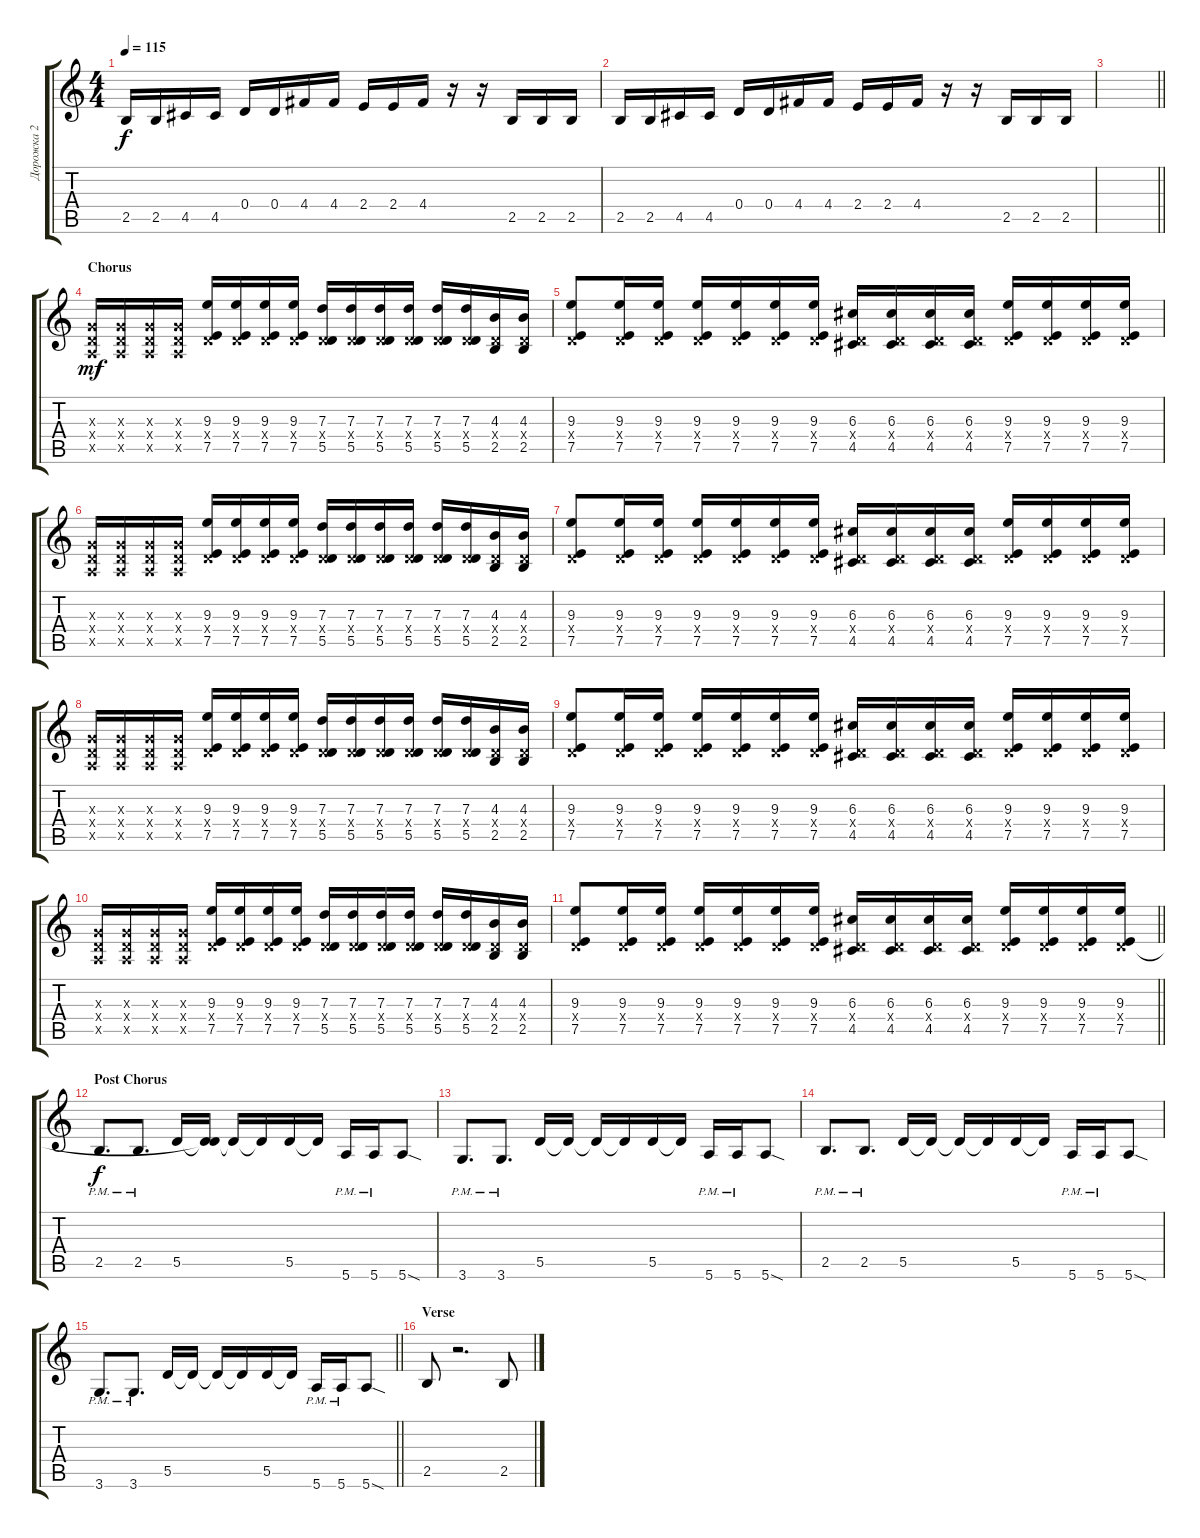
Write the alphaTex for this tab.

\track ("Дорожка 2" "Дорожка 2") {instrument distortionguitar}
\staff {score tabs}
\tuning (E4 B3 G3 D3 A2 E2) {hide}
\ts (4 4)
\tempo 115
\clef g2
\ks c
2.5.16{dy f} 2.5.16 4.5.16 4.5.16 0.4.16 0.4.16 4.4.16 4.4.16 2.4.16 2.4.16 4.4.16 r.16 r.16 2.5.16 2.5.16 2.5.16 |
2.5.16 2.5.16 4.5.16 4.5.16 0.4.16 0.4.16 4.4.16 4.4.16 2.4.16 2.4.16 4.4.16 r.16 r.16 2.5.16 2.5.16 2.5.16 |
\barLineRight lightlight
|
\section ("" "Chorus")
(0.3{x} 0.4{x} 0.5{x}).16{dy mf} (0.3{x} 0.4{x} 0.5{x}).16 (0.3{x} 0.4{x} 0.5{x}).16 (0.3{x} 0.4{x} 0.5{x}).16 (9.3 0.4{x} 7.5).16 (9.3 0.4{x} 7.5).16 (9.3 0.4{x} 7.5).16 (9.3 0.4{x} 7.5).16 (7.3 0.4{x} 5.5).16 (7.3 0.4{x} 5.5).16 (7.3 0.4{x} 5.5).16 (7.3 0.4{x} 5.5).16 (7.3 0.4{x} 5.5).16 (7.3 0.4{x} 5.5).16 (4.3 0.4{x} 2.5).16 (4.3 0.4{x} 2.5).16 |
(9.3 0.4{x} 7.5).8 (9.3 0.4{x} 7.5).16 (9.3 0.4{x} 7.5).16 (9.3 0.4{x} 7.5).16 (9.3 0.4{x} 7.5).16 (9.3 0.4{x} 7.5).16 (9.3 0.4{x} 7.5).16 (6.3 0.4{x} 4.5).16 (6.3 0.4{x} 4.5).16 (6.3 0.4{x} 4.5).16 (6.3 0.4{x} 4.5).16 (9.3 0.4{x} 7.5).16 (9.3 0.4{x} 7.5).16 (9.3 0.4{x} 7.5).16 (9.3 0.4{x} 7.5).16 |
(0.3{x} 0.4{x} 0.5{x}).16 (0.3{x} 0.4{x} 0.5{x}).16 (0.3{x} 0.4{x} 0.5{x}).16 (0.3{x} 0.4{x} 0.5{x}).16 (9.3 0.4{x} 7.5).16 (9.3 0.4{x} 7.5).16 (9.3 0.4{x} 7.5).16 (9.3 0.4{x} 7.5).16 (7.3 0.4{x} 5.5).16 (7.3 0.4{x} 5.5).16 (7.3 0.4{x} 5.5).16 (7.3 0.4{x} 5.5).16 (7.3 0.4{x} 5.5).16 (7.3 0.4{x} 5.5).16 (4.3 0.4{x} 2.5).16 (4.3 0.4{x} 2.5).16 |
(9.3 0.4{x} 7.5).8 (9.3 0.4{x} 7.5).16 (9.3 0.4{x} 7.5).16 (9.3 0.4{x} 7.5).16 (9.3 0.4{x} 7.5).16 (9.3 0.4{x} 7.5).16 (9.3 0.4{x} 7.5).16 (6.3 0.4{x} 4.5).16 (6.3 0.4{x} 4.5).16 (6.3 0.4{x} 4.5).16 (6.3 0.4{x} 4.5).16 (9.3 0.4{x} 7.5).16 (9.3 0.4{x} 7.5).16 (9.3 0.4{x} 7.5).16 (9.3 0.4{x} 7.5).16 |
(0.3{x} 0.4{x} 0.5{x}).16 (0.3{x} 0.4{x} 0.5{x}).16 (0.3{x} 0.4{x} 0.5{x}).16 (0.3{x} 0.4{x} 0.5{x}).16 (9.3 0.4{x} 7.5).16 (9.3 0.4{x} 7.5).16 (9.3 0.4{x} 7.5).16 (9.3 0.4{x} 7.5).16 (7.3 0.4{x} 5.5).16 (7.3 0.4{x} 5.5).16 (7.3 0.4{x} 5.5).16 (7.3 0.4{x} 5.5).16 (7.3 0.4{x} 5.5).16 (7.3 0.4{x} 5.5).16 (4.3 0.4{x} 2.5).16 (4.3 0.4{x} 2.5).16 |
(9.3 0.4{x} 7.5).8 (9.3 0.4{x} 7.5).16 (9.3 0.4{x} 7.5).16 (9.3 0.4{x} 7.5).16 (9.3 0.4{x} 7.5).16 (9.3 0.4{x} 7.5).16 (9.3 0.4{x} 7.5).16 (6.3 0.4{x} 4.5).16 (6.3 0.4{x} 4.5).16 (6.3 0.4{x} 4.5).16 (6.3 0.4{x} 4.5).16 (9.3 0.4{x} 7.5).16 (9.3 0.4{x} 7.5).16 (9.3 0.4{x} 7.5).16 (9.3 0.4{x} 7.5).16 |
(0.3{x} 0.4{x} 0.5{x}).16 (0.3{x} 0.4{x} 0.5{x}).16 (0.3{x} 0.4{x} 0.5{x}).16 (0.3{x} 0.4{x} 0.5{x}).16 (9.3 0.4{x} 7.5).16 (9.3 0.4{x} 7.5).16 (9.3 0.4{x} 7.5).16 (9.3 0.4{x} 7.5).16 (7.3 0.4{x} 5.5).16 (7.3 0.4{x} 5.5).16 (7.3 0.4{x} 5.5).16 (7.3 0.4{x} 5.5).16 (7.3 0.4{x} 5.5).16 (7.3 0.4{x} 5.5).16 (4.3 0.4{x} 2.5).16 (4.3 0.4{x} 2.5).16 |
\barLineRight lightlight
(9.3 0.4{x} 7.5).8 (9.3 0.4{x} 7.5).16 (9.3 0.4{x} 7.5).16 (9.3 0.4{x} 7.5).16 (9.3 0.4{x} 7.5).16 (9.3 0.4{x} 7.5).16 (9.3 0.4{x} 7.5).16 (6.3 0.4{x} 4.5).16 (6.3 0.4{x} 4.5).16 (6.3 0.4{x} 4.5).16 (6.3 0.4{x} 4.5).16 (9.3 0.4{x} 7.5).16 (9.3 0.4{x} 7.5).16 (9.3 0.4{x} 7.5).16 (9.3 0.4{x} 7.5).16 |
\section ("" "Post Chorus")
2.5{pm}.8{d dy f} 2.5{pm}.8{d} 5.5.16 (0.4{t} 5.5{t}).16 5.5{t}.16 5.5{t}.16 5.5.16 5.5{t}.16 5.6{pm}.16 5.6{pm}.16 5.6{sod}.8 |
3.6{pm}.8{d} 3.6{pm}.8{d} 5.5.16 5.5{t}.16 5.5{t}.16 5.5{t}.16 5.5.16 5.5{t}.16 5.6{pm}.16 5.6{pm}.16 5.6{sod}.8 |
2.5{pm}.8{d} 2.5{pm}.8{d} 5.5.16 5.5{t}.16 5.5{t}.16 5.5{t}.16 5.5.16 5.5{t}.16 5.6{pm}.16 5.6{pm}.16 5.6{sod}.8 |
\barLineRight lightlight
3.6{pm}.8{d} 3.6{pm}.8{d} 5.5.16 5.5{t}.16 5.5{t}.16 5.5{t}.16 5.5.16 5.5{t}.16 5.6{pm}.16 5.6{pm}.16 5.6{sod}.8 |
\section ("" "Verse")
2.5.8 r.2{d} 2.5.8
